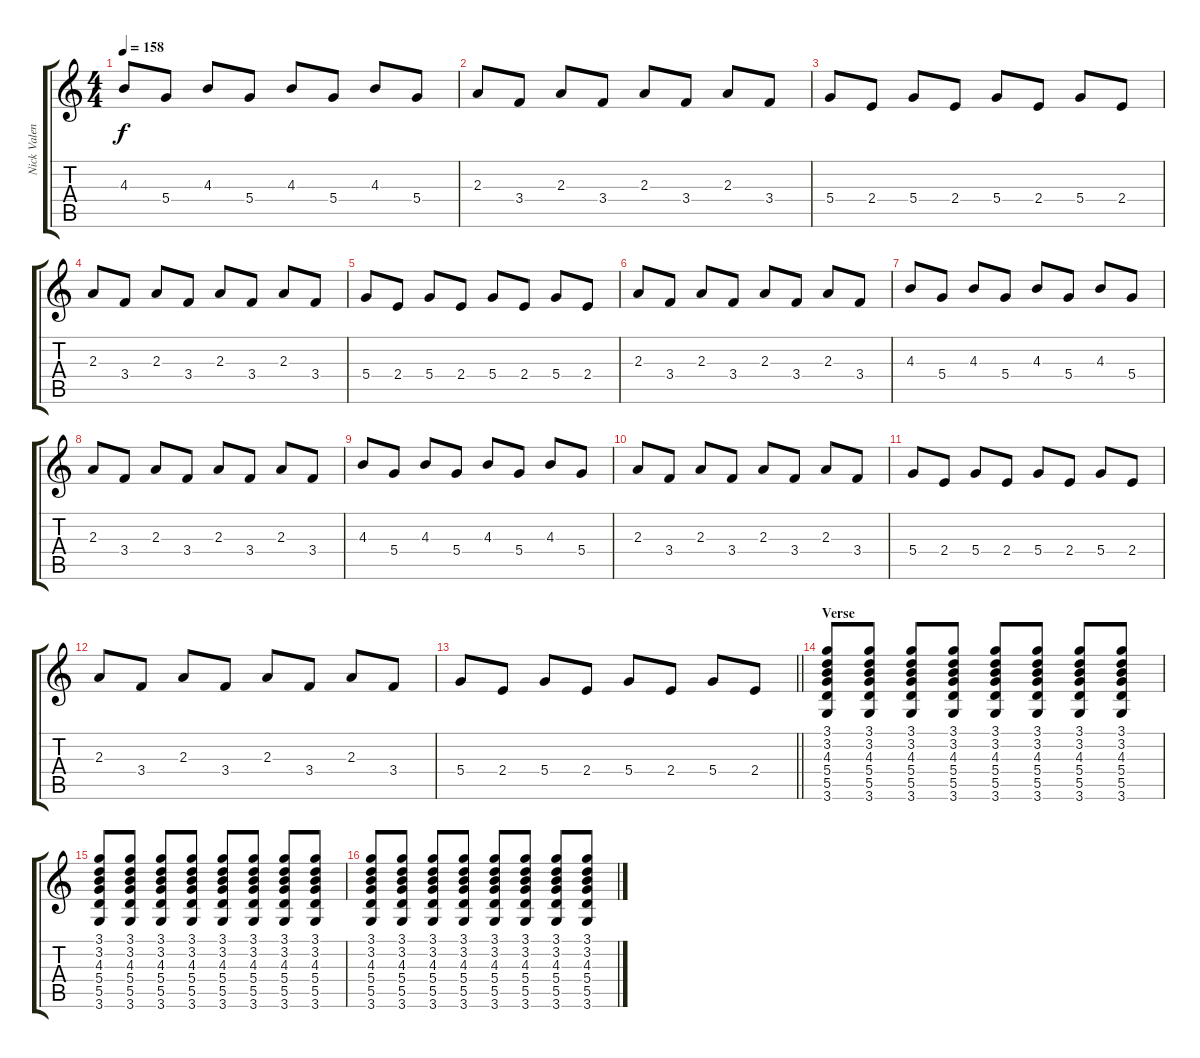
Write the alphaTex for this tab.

\track ("Nick Valensi" "Nick Valen") {instrument overdrivenguitar}
\staff {score tabs}
\tuning (E4 B3 G3 D3 A2 E2) {hide}
\ts (4 4)
\tempo 158
\clef g2
\ks c
4.3.8{dy f} 5.4.8 4.3.8 5.4.8 4.3.8 5.4.8 4.3.8 5.4.8 |
2.3.8 3.4.8 2.3.8 3.4.8 2.3.8 3.4.8 2.3.8 3.4.8 |
5.4.8 2.4.8 5.4.8 2.4.8 5.4.8 2.4.8 5.4.8 2.4.8 |
2.3.8 3.4.8 2.3.8 3.4.8 2.3.8 3.4.8 2.3.8 3.4.8 |
5.4.8 2.4.8 5.4.8 2.4.8 5.4.8 2.4.8 5.4.8 2.4.8 |
2.3.8 3.4.8 2.3.8 3.4.8 2.3.8 3.4.8 2.3.8 3.4.8 |
4.3.8 5.4.8 4.3.8 5.4.8 4.3.8 5.4.8 4.3.8 5.4.8 |
2.3.8 3.4.8 2.3.8 3.4.8 2.3.8 3.4.8 2.3.8 3.4.8 |
4.3.8 5.4.8 4.3.8 5.4.8 4.3.8 5.4.8 4.3.8 5.4.8 |
2.3.8 3.4.8 2.3.8 3.4.8 2.3.8 3.4.8 2.3.8 3.4.8 |
5.4.8 2.4.8 5.4.8 2.4.8 5.4.8 2.4.8 5.4.8 2.4.8 |
2.3.8 3.4.8 2.3.8 3.4.8 2.3.8 3.4.8 2.3.8 3.4.8 |
\barLineRight lightlight
5.4.8 2.4.8 5.4.8 2.4.8 5.4.8 2.4.8 5.4.8 2.4.8 |
\section ("" "Verse")
(3.1 3.2 4.3 5.4 5.5 3.6).8 (3.1 3.2 4.3 5.4 5.5 3.6).8 (3.1 3.2 4.3 5.4 5.5 3.6).8 (3.1 3.2 4.3 5.4 5.5 3.6).8 (3.1 3.2 4.3 5.4 5.5 3.6).8 (3.1 3.2 4.3 5.4 5.5 3.6).8 (3.1 3.2 4.3 5.4 5.5 3.6).8 (3.1 3.2 4.3 5.4 5.5 3.6).8 |
(3.1 3.2 4.3 5.4 5.5 3.6).8 (3.1 3.2 4.3 5.4 5.5 3.6).8 (3.1 3.2 4.3 5.4 5.5 3.6).8 (3.1 3.2 4.3 5.4 5.5 3.6).8 (3.1 3.2 4.3 5.4 5.5 3.6).8 (3.1 3.2 4.3 5.4 5.5 3.6).8 (3.1 3.2 4.3 5.4 5.5 3.6).8 (3.1 3.2 4.3 5.4 5.5 3.6).8 |
(3.1 3.2 4.3 5.4 5.5 3.6).8 (3.1 3.2 4.3 5.4 5.5 3.6).8 (3.1 3.2 4.3 5.4 5.5 3.6).8 (3.1 3.2 4.3 5.4 5.5 3.6).8 (3.1 3.2 4.3 5.4 5.5 3.6).8 (3.1 3.2 4.3 5.4 5.5 3.6).8 (3.1 3.2 4.3 5.4 5.5 3.6).8 (3.1 3.2 4.3 5.4 5.5 3.6).8
